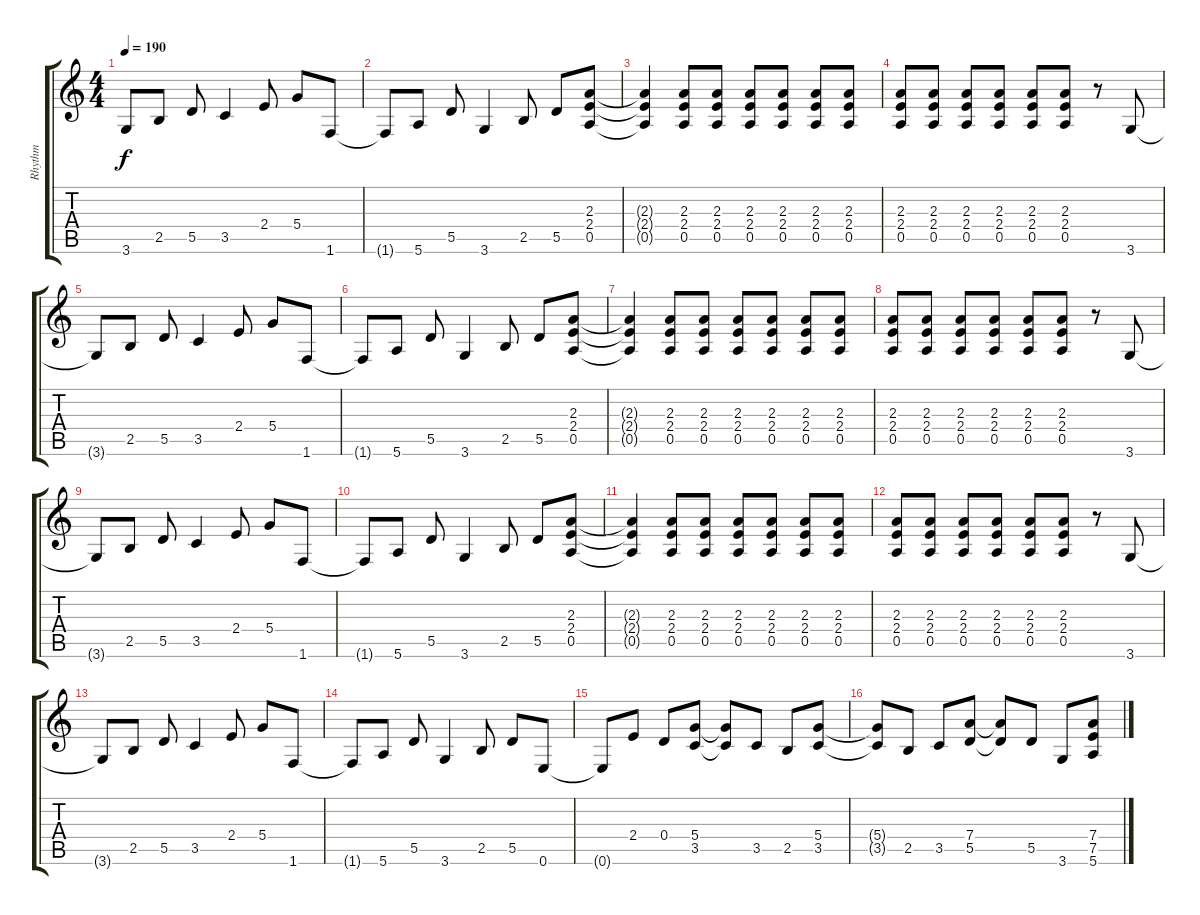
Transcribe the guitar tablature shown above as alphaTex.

\track ("Rhythm" "Rhythm") {instrument distortionguitar}
\staff {score tabs}
\tuning (E4 B3 G3 D3 A2 E2) {hide}
\ts (4 4)
\tempo 190
\clef g2
\ks c
3.6{t}.8{dy f} 2.5.8 5.5.8 3.5.4 2.4.8 5.4.8 1.6.8 |
1.6{t}.8 5.6.8 5.5.8 3.6.4 2.5.8 5.5.8 (2.3 2.4 0.5).8 |
(2.3{t} 2.4{t} 0.5{t}).4 (2.3 2.4 0.5).8 (2.3 2.4 0.5).8 (2.3 2.4 0.5).8 (2.3 2.4 0.5).8 (2.3 2.4 0.5).8 (2.3 2.4 0.5).8 |
(2.3 2.4 0.5).8 (2.3 2.4 0.5).8 (2.3 2.4 0.5).8 (2.3 2.4 0.5).8 (2.3 2.4 0.5).8 (2.3 2.4 0.5).8 r.8 3.6.8 |
3.6{t}.8 2.5.8 5.5.8 3.5.4 2.4.8 5.4.8 1.6.8 |
1.6{t}.8 5.6.8 5.5.8 3.6.4 2.5.8 5.5.8 (2.3 2.4 0.5).8 |
(2.3{t} 2.4{t} 0.5{t}).4 (2.3 2.4 0.5).8 (2.3 2.4 0.5).8 (2.3 2.4 0.5).8 (2.3 2.4 0.5).8 (2.3 2.4 0.5).8 (2.3 2.4 0.5).8 |
(2.3 2.4 0.5).8 (2.3 2.4 0.5).8 (2.3 2.4 0.5).8 (2.3 2.4 0.5).8 (2.3 2.4 0.5).8 (2.3 2.4 0.5).8 r.8 3.6.8 |
3.6{t}.8 2.5.8 5.5.8 3.5.4 2.4.8 5.4.8 1.6.8 |
1.6{t}.8 5.6.8 5.5.8 3.6.4 2.5.8 5.5.8 (2.3 2.4 0.5).8 |
(2.3{t} 2.4{t} 0.5{t}).4 (2.3 2.4 0.5).8 (2.3 2.4 0.5).8 (2.3 2.4 0.5).8 (2.3 2.4 0.5).8 (2.3 2.4 0.5).8 (2.3 2.4 0.5).8 |
(2.3 2.4 0.5).8 (2.3 2.4 0.5).8 (2.3 2.4 0.5).8 (2.3 2.4 0.5).8 (2.3 2.4 0.5).8 (2.3 2.4 0.5).8 r.8 3.6.8 |
3.6{t}.8 2.5.8 5.5.8 3.5.4 2.4.8 5.4.8 1.6.8 |
1.6{t}.8 5.6.8 5.5.8 3.6.4 2.5.8 5.5.8 0.6.8 |
0.6{t}.8 2.4.8 0.4.8 (5.4 3.5).8 (5.4{t} 3.5{t}).8 3.5.8 2.5.8 (5.4 3.5).8 |
(5.4{t} 3.5{t}).8 2.5.8 3.5.8 (7.4 5.5).8 (7.4{t} 5.5{t}).8 5.5.8 3.6.8 (7.4 7.5 5.6).8
